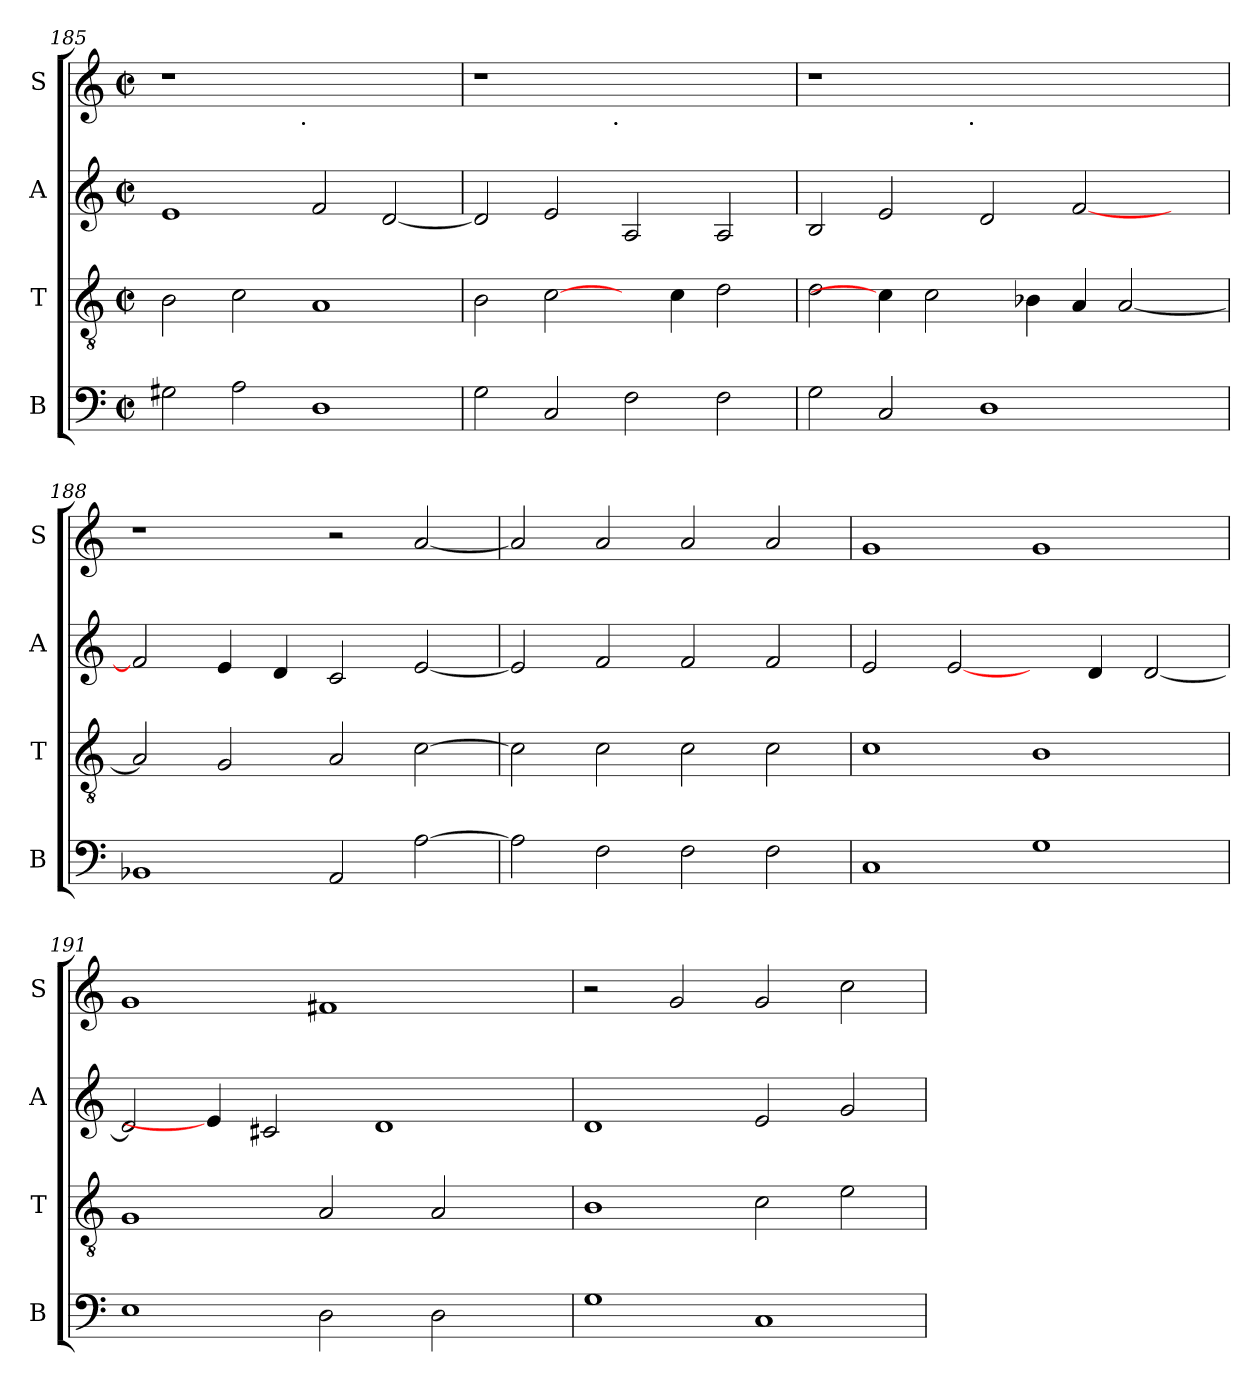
**kern	**kern	**kern	**kern
*part4	*part3	*part2	*part1
*staff4	*staff3	*staff2	*staff1
*I"B	*I"T	*I"A	*I"S
*I'B	*I'T	*I'A	*I'S
*clefF4	*clefGv2	*clefG2	*clefG2
*k[]	*k[]	*k[]	*k[]
*C:	*C:	*C:	*C:
*M2/2	*M2/2	*M2/2	*M2/2
*met(c|)	*met(c|)	*met(c|)	*met(c|)
=185	=185	=185	=185
*	*	*	*^
2G#X\	2B\	1e	1r	2ryy
2A\	2c\	.	.	4...ryy
!	!	!	!	!LO:TX:b:t=.
.	.	.	.	1ryy
1D	1A	2f/	1ryy	.
.	.	[<2d/	.	.
.	.	.	.	32ryy
=186	=186	=186	=186	=186
2G\	2B\	2d/]	1r	2ryy
2C/	[2c\	2e/	.	4...ryy
!	!	!	!	!LO:TX:b:t=.
.	.	.	.	1ryy
2F\	4ryy	2A/	1ryy	.
.	4c\	.	.	.
2F\	2d\	2A/	.	.
.	.	.	.	32ryy
=187	=187	=187	=187	=187
2G\	2d\	2B/	1r	2ryy
2C/	4c\]	2e/	.	4...ryy
.	2c\	.	.	.
!	!	!	!	!LO:TX:b:t=.
.	.	.	.	1ryy
1D	.	2d/	1ryy	.
.	4B-X\	.	.	.
.	4A/	[<2f/	.	.
.	[<2A/	.	.	.
.	.	.	.	4ryy
4ryy	.	4ryy	4ryy	.
.	.	.	.	32ryy
*	*	*	*v	*v
=188	=188	=188	=188
1BB-X	2A/]	2f/]	1r
.	2G/	4e/	.
.	.	4d/	.
2AA/	2A/	2c/	2r
[>2A\	[>2c\	[<2e/	[<2a/
=189	=189	=189	=189
2A\]	2c\]	2e/]	2a/]
2F\	2c\	2f/	2a/
2F\	2c\	2f/	2a/
2F\	2c\	2f/	2a/
!!LO:PB:g=z
=190	=190	=190	=190
1C	1c	2e/	1g
.	.	[2e/	.
1G	1B	4ryy	1g
.	.	4d/	.
.	.	[<2d/	.
=191	=191	=191	=191
1E	1G	2d/]	1g
.	.	4e/]	.
.	.	2c#/	.
2D\	2A/	.	1f#X
.	.	1d	.
2D\	2A/	.	.
4ryy	4ryy	.	4ryy
=192	=192	=192	=192
1G	1B	1d	2r
.	.	.	2g/
1C	2c\	2e/	2g/
.	2e\	2g/	2cc\
=	=	=	=
*-	*-	*-	*-
